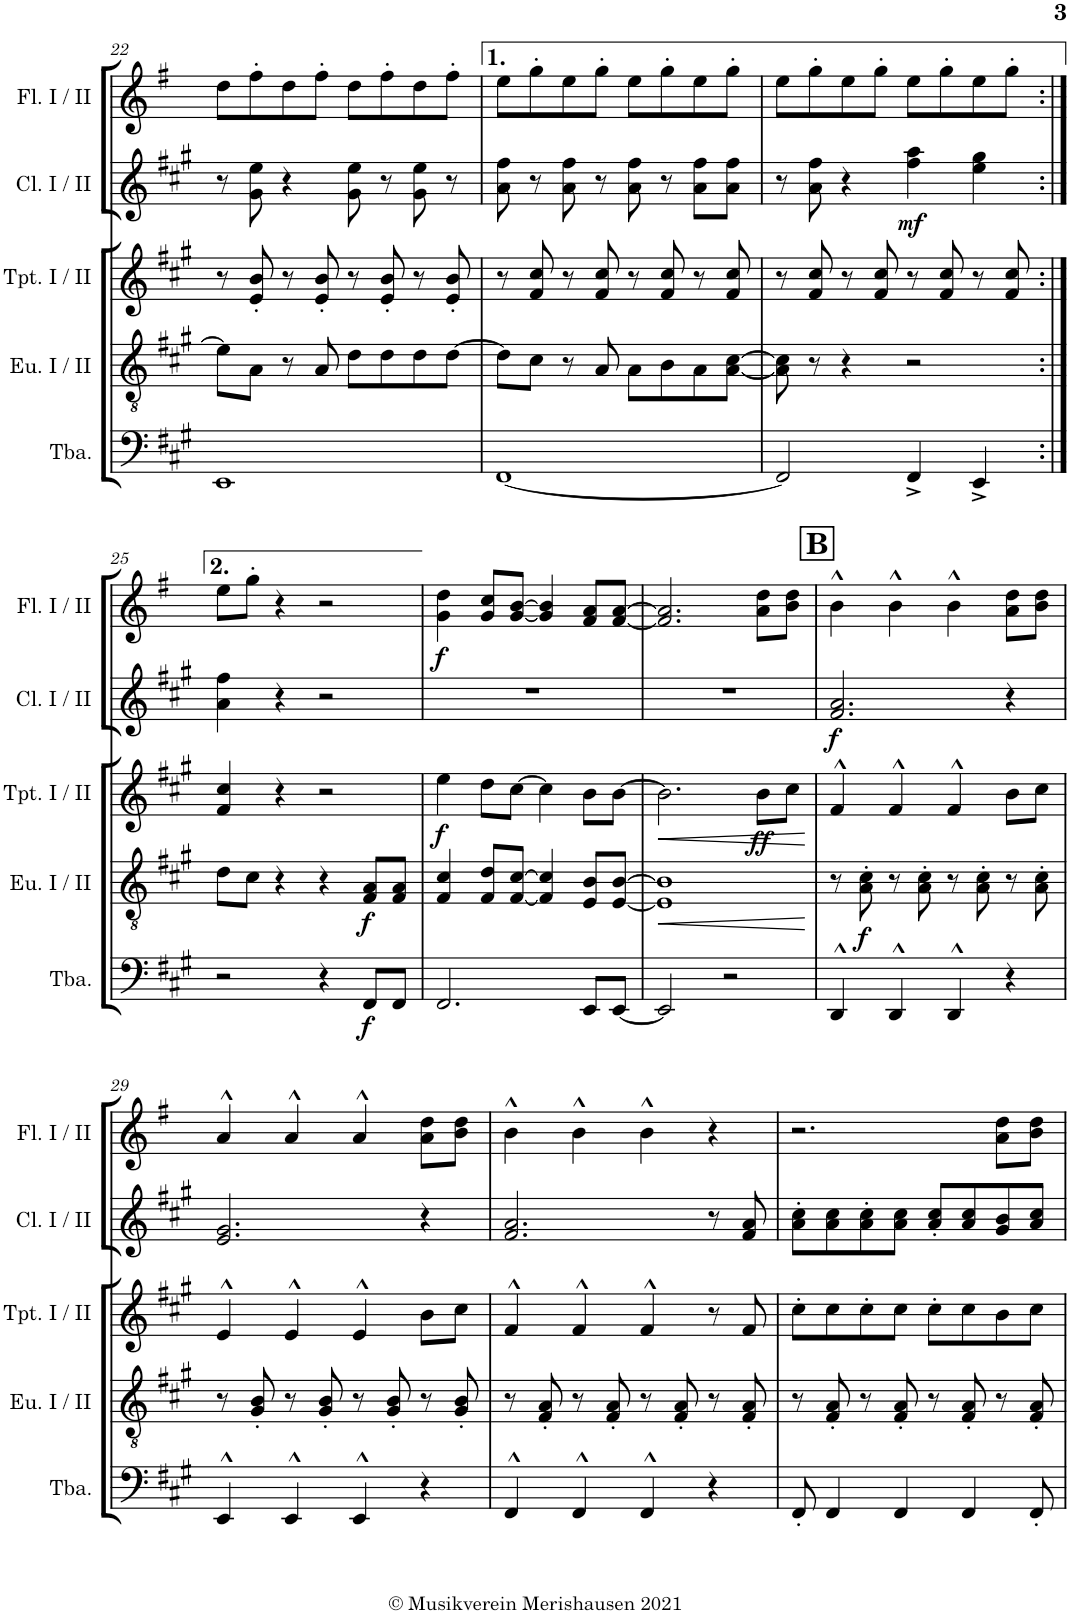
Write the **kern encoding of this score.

**kern	**dynam	**kern	**dynam	**kern	**dynam	**kern	**dynam	**kern	**dynam
*part5	*part5	*part4	*part4	*part3	*part3	*part2	*part2	*part1	*part1
*staff5	*staff5	*staff4	*staff4	*staff3	*staff3	*staff2	*staff2	*staff1	*staff1
*I"Tuba	*	*I"Bb Euphonium I / II	*	*I"Bb Trumpet I / II	*	*I"Bb Clarinet I / II	*	*I"Flute I / II	*
*I'Tba.	*	*I'Eu. I / II	*	*I'Tpt. I / II	*	*I'Cl. I / II	*	*I'Fl. I / II	*
!!LO:PB:g=z
*clefF4	*	*clefGv2	*	*clefG2	*	*clefG2	*	*clefG2	*
*Trd1c2	*	*Trd1c2	*	*Trd1c2	*	*Trd1c2	*	*	*
*k[f#c#g#]	*	*k[f#c#g#]	*	*k[f#c#g#]	*	*k[f#c#g#]	*	*k[f#]	*
*M4/4	*	*M4/4	*	*M4/4	*	*M4/4	*	*M4/4	*
=22	=22	=22	=22	=22	=22	=22	=22	=22	=22
1EE	.	8e\L]	.	8r	.	8r	.	8dd\L	.
.	.	8A\J	.	8e/' 8b/'	.	8g#\ 8ee\	.	8ff#'\	.
.	.	8r	.	8r	.	4r	.	8dd\	.
.	.	8A/	.	8e/' 8b/'	.	.	.	8ff#'\J	.
.	.	8d\L	.	8r	.	8g#\ 8ee\	.	8dd\L	.
.	.	8d\	.	8e/' 8b/'	.	8r	.	8ff#'\	.
.	.	8d\	.	8r	.	8g#\ 8ee\	.	8dd\	.
.	.	[8d\J	.	8e/' 8b/'	.	8r	.	8ff#'\J	.
=23	=23	=23	=23	=23	=23	=23	=23	=23	=23
[1FF#	.	8d\L]	.	8r	.	8a\ 8ff#\	.	8ee\L	.
.	.	8c#\J	.	8f#/ 8cc#/	.	8r	.	8gg'\	.
.	.	8r	.	8r	.	8a\ 8ff#\	.	8ee\	.
.	.	8A/	.	8f#/ 8cc#/	.	8r	.	8gg'\J	.
.	.	8A\L	.	8r	.	8a\ 8ff#\	.	8ee\L	.
.	.	8B\	.	8f#/ 8cc#/	.	8r	.	8gg'\	.
.	.	8A\	.	8r	.	8a\ 8ff#\L	.	8ee\	.
.	.	[8A\ [8c#\J	.	8f#/ 8cc#/	.	8a\ 8ff#\J	.	8gg'\J	.
=24	=24	=24	=24	=24	=24	=24	=24	=24	=24
2FF#/]	.	8A\] 8c#\]	.	8r	.	8r	.	8ee\L	.
.	.	8r	.	8f#/ 8cc#/	.	8a\ 8ff#\	.	8gg'\	.
.	.	4r	.	8r	.	4r	.	8ee\	.
.	.	.	.	8f#/ 8cc#/	.	.	.	8gg'\J	.
!	!	!	!	!	!	!	!LO:DY:b	!	!
4FF#^/	.	2r	.	8r	.	4ff#\ 4aa\	mf	8ee\L	.
.	.	.	.	8f#/ 8cc#/	.	.	.	8gg'\	.
4EE^/	.	.	.	8r	.	4ee\ 4gg#\	.	8ee\	.
.	.	.	.	8f#/ 8cc#/	.	.	.	8gg'\J	.
!!LO:LB:g=z
=25:|!	=25:|!	=25:|!	=25:|!	=25:|!	=25:|!	=25:|!	=25:|!	=25:|!	=25:|!
2r	.	8d\L	.	4f#/ 4cc#/	.	4a\ 4ff#\	.	8ee\L	.
.	.	8c#\J	.	.	.	.	.	8gg'\J	.
.	.	4r	.	4r	.	4r	.	4r	.
4r	.	4r	.	2r	.	2r	.	2r	.
!	!LO:DY:b	!	!LO:DY:b	!	!	!	!	!	!
8FF#/L	f	8F#/ 8A/L	f	.	.	.	.	.	.
8FF#/J	.	8F#/ 8A/J	.	.	.	.	.	.	.
=26	=26	=26	=26	=26	=26	=26	=26	=26	=26
!	!	!	!	!	!LO:DY:b	!	!	!	!LO:DY:b
2.FF#/	.	4F#/ 4c#/	.	4ee\	f	1r	.	4g\ 4dd\	f
.	.	8F#/ 8d/L	.	8dd\L	.	.	.	8g/ 8cc/L	.
.	.	[8F#/ [8c#/J	.	[8cc#\J	.	.	.	[8g/ [8b/J	.
.	.	4F#/] 4c#/]	.	4cc#\]	.	.	.	4g/] 4b/]	.
8EE/L	.	8E/ 8B/L	.	8b\L	.	.	.	8f#/ 8a/L	.
[8EE/J	.	[8E/ [8B/J	.	[8b\J	.	.	.	[8f#/ [8a/J	.
=27	=27	=27	=27	=27	=27	=27	=27	=27	=27
!	!	!	!LO:HP:b	!	!LO:HP:b	!	!	!	!
2EE/]	.	1E] 1B]	<	2.b\]	<	1r	.	2.f#/] 2.a/]	.
2r	.	.	.	.	.	.	.	.	.
!	!	!	!	!	!LO:DY:b	!	!	!	!
.	.	.	.	8b\L	ff	.	.	8a\ 8dd\L	.
.	.	.	.	8cc#\J	.	.	.	8b\ 8dd\J	.
.	.	.	[	.	[	.	.	.	.
!!LO:REH:place=s1:a:B:cj:fs=14:t=B
=28	=28	=28	=28	=28	=28	=28	=28	=28	=28
!	!	!	!	!	!	!	!LO:DY:b	!	!
4DD^^/	.	8r	.	4f#^^/	.	2.f#/ 2.a/	f	4b^^\	.
!	!	!	!LO:DY:b	!	!	!	!	!	!
.	.	8A\' 8c#\'	f	.	.	.	.	.	.
4DD^^/	.	8r	.	4f#^^/	.	.	.	4b^^\	.
.	.	8A\' 8c#\'	.	.	.	.	.	.	.
4DD^^/	.	8r	.	4f#^^/	.	.	.	4b^^\	.
.	.	8A\' 8c#\'	.	.	.	.	.	.	.
4r	.	8r	.	8b\L	.	4r	.	8a\ 8dd\L	.
.	.	8A\' 8c#\'	.	8cc#\J	.	.	.	8b\ 8dd\J	.
!!LO:LB:g=z
=29	=29	=29	=29	=29	=29	=29	=29	=29	=29
4EE^^/	.	8r	.	4e^^/	.	2.e/ 2.g#/	.	4a^^/	.
.	.	8G#/' 8B/'	.	.	.	.	.	.	.
4EE^^/	.	8r	.	4e^^/	.	.	.	4a^^/	.
.	.	8G#/' 8B/'	.	.	.	.	.	.	.
4EE^^/	.	8r	.	4e^^/	.	.	.	4a^^/	.
.	.	8G#/' 8B/'	.	.	.	.	.	.	.
4r	.	8r	.	8b\L	.	4r	.	8a\ 8dd\L	.
.	.	8G#/' 8B/'	.	8cc#\J	.	.	.	8b\ 8dd\J	.
=30	=30	=30	=30	=30	=30	=30	=30	=30	=30
4FF#^^/	.	8r	.	4f#^^/	.	2.f#/ 2.a/	.	4b^^\	.
.	.	8F#/' 8A/'	.	.	.	.	.	.	.
4FF#^^/	.	8r	.	4f#^^/	.	.	.	4b^^\	.
.	.	8F#/' 8A/'	.	.	.	.	.	.	.
4FF#^^/	.	8r	.	4f#^^/	.	.	.	4b^^\	.
.	.	8F#/' 8A/'	.	.	.	.	.	.	.
4r	.	8r	.	8r	.	8r	.	4r	.
.	.	8F#/' 8A/'	.	8f#/	.	8f#/ 8a/	.	.	.
=31	=31	=31	=31	=31	=31	=31	=31	=31	=31
8FF#'/	.	8r	.	8cc#'\L	.	8a\' 8cc#\'L	.	2.r	.
4FF#/	.	8F#/' 8A/'	.	8cc#\	.	8a\ 8cc#\	.	.	.
.	.	8r	.	8cc#'\	.	8a\' 8cc#\'	.	.	.
4FF#/	.	8F#/' 8A/'	.	8cc#\J	.	8a\ 8cc#\J	.	.	.
.	.	8r	.	8cc#'\L	.	8a/' 8cc#/'L	.	.	.
4FF#/	.	8F#/' 8A/'	.	8cc#\	.	8a/ 8cc#/	.	.	.
.	.	8r	.	8b\	.	8g#/ 8b/	.	8a\ 8dd\L	.
8FF#'/	.	8F#/' 8A/'	.	8cc#\J	.	8a/ 8cc#/J	.	8b\ 8dd\J	.
=	=	=	=	=	=	=	=	=	=
*-	*-	*-	*-	*-	*-	*-	*-	*-	*-
